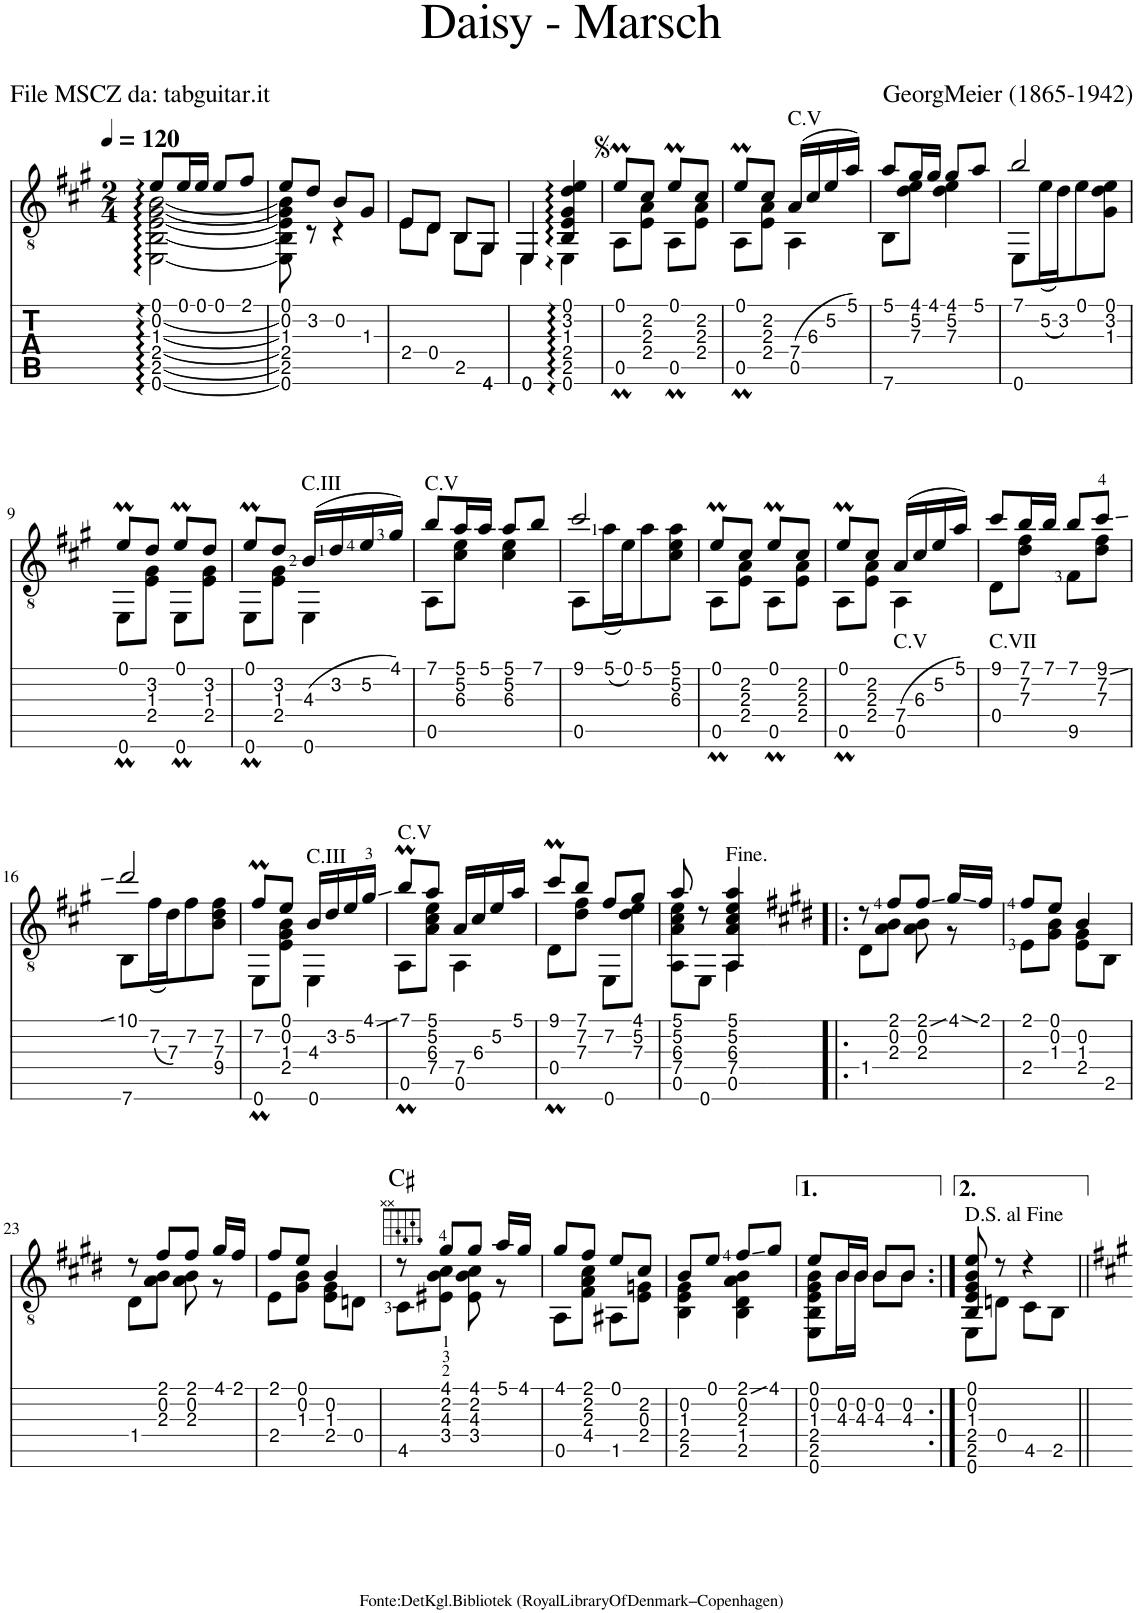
**kern	**kern	**harte
*part1	*part1	*part1
*staff2	*staff1	*
*I"Guitar	*	*
*I'Guit.	*	*
*stria6	*	*
*	*clefGv2	*
*k[f#c#g#]	*k[f#c#g#]	*
*M2/4	*M2/4	*
*MM120	*MM120	*
=1	=1	=1
*^	*^	*
8eL	[2EE [2BB [2E [2G# [2B	8e/L	[2EE\ [2BB\ [2E\ [2G#\ [2B\	.
16eL	.	16e/L	.	.
16eJJ	.	16e/JJ	.	.
8eL	.	8e/L	.	.
8f#J	.	8f#/J	.	.
=2	=2	=2	=2	=2
8eL	8EE] 8BB] 8E] 8G#] 8B]	8e/L	8EE\] 8BB\] 8E\] 8G#\] 8B\]	.
8dJ	8r	8d/J	8r	.
8BL	4r	8B/L	4r	.
8G#J	.	8G#/J	.	.
=3	=3	=3	=3	=3
8EL	8EL	8E/L	8E\L	.
8DJ	8DJ	8D/J	8D\J	.
8BBL	8BBL	8BB/L	8BB\L	.
8GG#J	8GG#J	8GG#/J	8GG#\J	.
=4	=4	=4	=4	=4
4EE	4EE	4EE/	4EE\	.
4BB 4E 4G# 4d 4e	4EE	4BB/ 4E/ 4G#/ 4d/ 4e/	4EE\	.
=5	=5	=5	=5	=5
8eML	8AAL	8eM/L	8AA\L	.
8c#J	8E\ 8A\J	8c#/J	8E\ 8A\J	.
8eML	8AAL	8eM/L	8AA\L	.
8c#J	8E\ 8A\J	8c#/J	8E\ 8A\J	.
=6	=6	=6	=6	=6
8eML	8AAL	8eM/L	8AA\L	.
8c#J	8E\ 8A\J	8c#/J	8E\ 8A\J	.
!	!	!LO:TX:a:t=C.V	!	!
16ALL	4AA	(16A/LL	4AA\	.
16c#J	.	16c#/	.	.
16eL	.	16e/	.	.
16aJJ	.	16a/JJ)	.	.
=7	=7	=7	=7	=7
8aL	8BBL	8a/L	8BB\L	.
16g#L	8d\ 8e\J	16g#/L	8d\ 8e\J	.
16g#JJ	.	16g#/JJ	.	.
8g#L	4d 4e	8g#/L	4d\ 4e\	.
8aJ	.	8a/J	.	.
=8	=8	=8	=8	=8
2b	8EEL	2b/	8EE\L	.
.	16eL	.	(16e\L	.
.	16dJJ	.	16d\J)	.
.	8eL	.	8e\	.
.	8G#\ 8d\ 8e\J	.	8G#\ 8d\ 8e\J	.
!!LO:LB:g=z	!!
=9	=9	=9	=9	=9
8eML	8EEL	8eM/L	8EE\L	.
8dJ	8E\ 8G#\J	8d/J	8E\ 8G#\J	.
8eML	8EEL	8eM/L	8EE\L	.
8dJ	8E\ 8G#\J	8d/J	8E\ 8G#\J	.
=10	=10	=10	=10	=10
8eML	8EEL	8eM/L	8EE\L	.
8dJ	8E\ 8G#\J	8d/J	8E\ 8G#\J	.
!	!	!LO:TX:a:t=C.III	!	!
16BLL	4EE	(16B/LL	4EE\	.
16dJ	.	16d/	.	.
16eL	.	16e/	.	.
16g#JJ	.	16g#/JJ)	.	.
=11	=11	=11	=11	=11
!	!	!LO:TX:a:t=C.V	!	!
8bL	8AAL	8b/L	8AA\L	.
16aL	8c#\ 8e\J	16a/L	8c#\ 8e\J	.
16aJJ	.	16a/JJ	.	.
8aL	4c# 4e	8a/L	4c#\ 4e\	.
8bJ	.	8b/J	.	.
=12	=12	=12	=12	=12
2cc#	8AAL	2cc#/	8AA\L	.
.	16aL	.	(16a\L	.
.	16eJJ	.	16e\J)	.
.	8aL	.	8a\	.
.	8c#\ 8e\ 8a\J	.	8c#\ 8e\ 8a\J	.
=13	=13	=13	=13	=13
8eML	8AAL	8eM/L	8AA\L	.
8c#J	8E\ 8A\J	8c#/J	8E\ 8A\J	.
8eML	8AAL	8eM/L	8AA\L	.
8c#J	8E\ 8A\J	8c#/J	8E\ 8A\J	.
=14	=14	=14	=14	=14
8eML	8AAL	8eM/L	8AA\L	.
8c#J	8E\ 8A\J	8c#/J	8E\ 8A\J	.
!LO:TX:a:t=C.V	!	!	!	!
16ALL	4AA	(16A/LL	4AA\	.
16c#J	.	16c#/	.	.
16eL	.	16e/	.	.
16aJJ	.	16a/JJ)	.	.
=15	=15	=15	=15	=15
!LO:TX:a:t=C.VII	!	!	!	!
8cc#L	8DL	8cc#/L	8D\L	.
16bL	8d\ 8f#\J	16b/L	8d\ 8f#\J	.
16bJJ	.	16b/JJ	.	.
8bL	8F#L	8b/L	8F#\L	.
8cc#J	8d\ 8f#\J	8cc#/J	8d\ 8f#\J	.
!!LO:LB:g=z	!!
=16	=16	=16	=16	=16
2dd	8BBL	2dd/	8BB\L	.
.	16f#L	.	(16f#\L	.
.	16dJJ	.	16d\J)	.
.	8f#L	.	8f#\	.
.	8B\ 8d\ 8f#\J	.	8B\ 8d\ 8f#\J	.
=17	=17	=17	=17	=17
8f#ML	8EEL	8f#M/L	8EE\L	.
8eJ	8E\ 8G#\ 8B\J	8e/J	8E\ 8G#\ 8B\J	.
!	!	!LO:TX:a:t=C.III	!	!
16BLL	4EE	16B/LL	4EE\	.
16dJ	.	16d/	.	.
16eL	.	16e/	.	.
16g#JJ	.	16g#/JJ	.	.
=18	=18	=18	=18	=18
!	!	!LO:TX:a:t=C.V	!	!
8bML	8AAL	8bM/L	8AA\L	.
8aJ	8A\ 8c#\ 8e\J	8a/J	8A\ 8c#\ 8e\J	.
16ALL	4AA	16A/LL	4AA\	.
16c#J	.	16c#/	.	.
16eL	.	16e/	.	.
16aJJ	.	16a/JJ	.	.
=19	=19	=19	=19	=19
8cc#mL	8DL	8cc#m/L	8D\L	.
8bJ	8d\ 8f#\J	8b/J	8d\ 8f#\J	.
8f#L	8EEL	8f#/L	8EE\L	.
8g#J	8d\ 8e\J	8g#/J	8d\ 8e\J	.
=20	=20	=20	=20	=20
8a	8AA\ 8A\ 8c#\ 8e\L	8a/	8AA\ 8A\ 8c#\ 8e\L	.
8r	8EEJ	8r	8EE\J	.
4AA 4A 4c# 4e 4a	4AA	4AA/ 4A/ 4c#/ 4e/ 4a/	4AA\	.
=21!|:	=21!|:	=21!|:	=21!|:	=21!|:
*k[f#c#g#d#]	*	*k[f#c#g#d#]	*	*
8r	8D#L	8r	8D#\L	.
8f#	8A\ 8B\J	8f#/L	8A\ 8B\J	.
8f#L	8A 8B	8f#/J	8A\ 8B\	.
16g#L	8r	16g#/LL	8r	.
16f#JJ	.	16f#/JJ	.	.
=22	=22	=22	=22	=22
8f#L	8EL	8f#/L	8E\L	.
8eJ	8G#\ 8B\J	8e/J	8G#\ 8B\J	.
4B	8E\ 8G#\L	4B/	8E\ 8G#\L	.
.	8BBJ	.	8BB\J	.
!!LO:LB:g=z	!!
=23	=23	=23	=23	=23
8r	8D#L	8r	8D#\L	.
8f#	8A\ 8B\J	8f#/L	8A\ 8B\J	.
8f#L	8A 8B	8f#/J	8A\ 8B\	.
16g#L	8r	16g#/LL	8r	.
16f#JJ	.	16f#/JJ	.	.
=24	=24	=24	=24	=24
8f#L	8EL	8f#/L	8E\L	.
8eJ	8G#\ 8B\J	8e/J	8G#\ 8B\J	.
4B	8E\ 8G#\L	4B/	8E\ 8G#\L	.
.	8DJ	.	8Dn\J	.
=25	=25	=25	=25	=25
8r	8C#L	8r	8C#\L	C#:maj
8g#	8E#\ 8B\ 8c#\J	8g#/L	8E#X\ 8B\ 8c#\J	.
8g#L	8E# 8B 8c#	8g#/J	8E#\ 8B\ 8c#\	.
16aL	8r	16a/LL	8r	.
16g#JJ	.	16g#/JJ	.	.
=26	=26	=26	=26	=26
8g#L	8AAL	8g#/L	8AA\L	.
8f#J	8F#\ 8A\ 8c#\J	8f#/J	8F#\ 8A\ 8c#\J	.
8eL	8AA#L	8e/L	8AA#X\L	.
8c#J	8E\ 8G\J	8c#/J	8E\ 8Gn\J	.
=27	=27	=27	=27	=27
8BL	4BB 4E 4G#	8B/L	4BB\ 4E\ 4G#\	.
8eJ	.	8e/J	.	.
8f#L	4BB 4D# 4A 4B	8f#/L	4BB\ 4D#\ 4A\ 4B\	.
8g#J	.	8g#/J	.	.
=28	=28	=28	=28	=28
8eL	8EE\ 8BB\ 8E\ 8G#\ 8B\L	8e/L	8EE\ 8BB\ 8E\ 8G#\ 8B\L	.
16BL	16BL	16B/L	16B\L	.
16BJJ	16BJJ	16B/JJ	16B\JJ	.
8BL	8BL	8B/L	8B\L	.
8BJ	8BJ	8B/J	8B\J	.
=29:|!	=29:|!	=29:|!	=29:|!	=29:|!
8BB 8E 8G# 8B 8e	8EEL	8BB/ 8E/ 8G#/ 8B/ 8e/	8EE\L	.
8r	8DJ	8r	8Dn\J	.
4r	8C#L	4r	8C#\L	.
.	8BBJ	.	8BB\J	.
*v	*v	*	*	*
*	*v	*v	*
=||	=||	=||
*-	*-	*-
